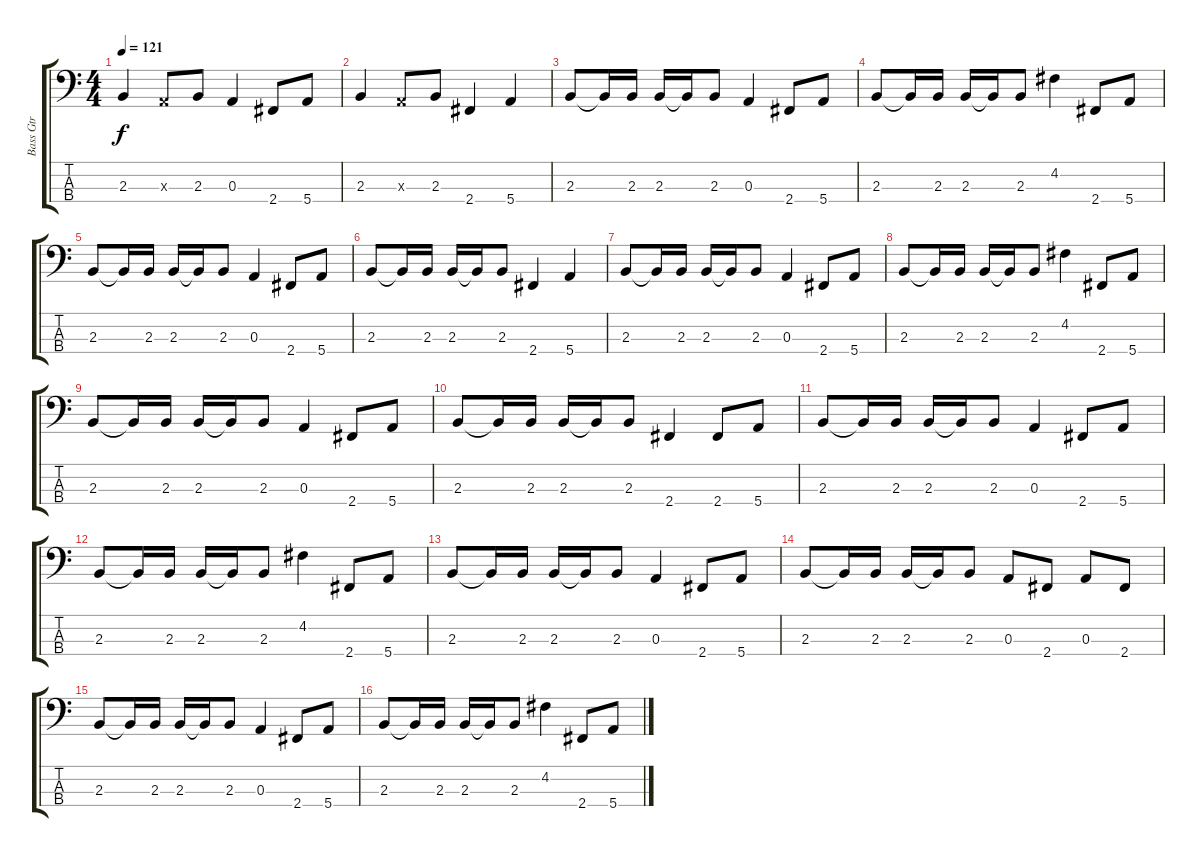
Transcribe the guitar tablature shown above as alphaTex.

\track ("Bass Gtr" "Bass Gtr") {instrument electricbassfinger}
\staff {score tabs}
\tuning (G2 D2 A1 E1) {hide}
\ts (4 4)
\tempo 121
\clef f4
\ks c
2.3.4{dy f} 0.3{x}.8 2.3.8 0.3.4 2.4.8 5.4.8 |
2.3.4 0.3{x}.8 2.3.8 2.4.4 5.4.4 |
2.3.8 2.3{t}.16 2.3.16 2.3.16 2.3{t}.16 2.3.8 0.3.4 2.4.8 5.4.8 |
2.3.8 2.3{t}.16 2.3.16 2.3.16 2.3{t}.16 2.3.8 4.2.4 2.4.8 5.4.8 |
2.3.8 2.3{t}.16 2.3.16 2.3.16 2.3{t}.16 2.3.8 0.3.4 2.4.8 5.4.8 |
2.3.8 2.3{t}.16 2.3.16 2.3.16 2.3{t}.16 2.3.8 2.4.4 5.4.4 |
2.3.8 2.3{t}.16 2.3.16 2.3.16 2.3{t}.16 2.3.8 0.3.4 2.4.8 5.4.8 |
2.3.8 2.3{t}.16 2.3.16 2.3.16 2.3{t}.16 2.3.8 4.2.4 2.4.8 5.4.8 |
2.3.8 2.3{t}.16 2.3.16 2.3.16 2.3{t}.16 2.3.8 0.3.4 2.4.8 5.4.8 |
2.3.8 2.3{t}.16 2.3.16 2.3.16 2.3{t}.16 2.3.8 2.4.4 2.4.8 5.4.8 |
2.3.8 2.3{t}.16 2.3.16 2.3.16 2.3{t}.16 2.3.8 0.3.4 2.4.8 5.4.8 |
2.3.8 2.3{t}.16 2.3.16 2.3.16 2.3{t}.16 2.3.8 4.2.4 2.4.8 5.4.8 |
2.3.8 2.3{t}.16 2.3.16 2.3.16 2.3{t}.16 2.3.8 0.3.4 2.4.8 5.4.8 |
2.3.8 2.3{t}.16 2.3.16 2.3.16 2.3{t}.16 2.3.8 0.3.8 2.4.8 0.3.8 2.4.8 |
2.3.8 2.3{t}.16 2.3.16 2.3.16 2.3{t}.16 2.3.8 0.3.4 2.4.8 5.4.8 |
2.3.8 2.3{t}.16 2.3.16 2.3.16 2.3{t}.16 2.3.8 4.2.4 2.4.8 5.4.8
